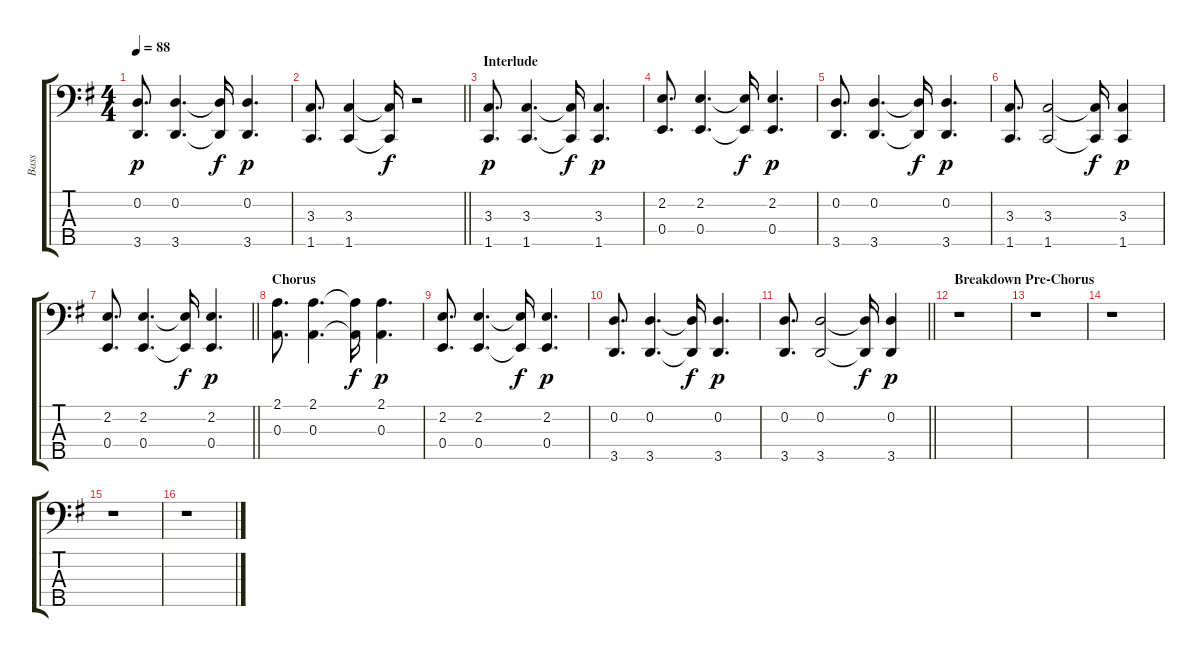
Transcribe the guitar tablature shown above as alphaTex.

\track ("Bass" "Bass") {instrument electricbasspick}
\staff {score tabs}
\tuning (G2 D2 A1 E1 B0) {hide}
\ts (4 4)
\tempo 88
\clef f4
\ks eminor
(0.2 3.5).8{d dy p} (0.2 3.5).4{d} (0.2{t} 3.5{t}).16{dy f} (0.2 3.5).4{d dy p} |
\barLineRight lightlight
(3.3 1.5).8{d} (3.3 1.5).4 (3.3{t} 1.5{t}).16{dy f} r.2 |
\section ("" "Interlude")
(3.3 1.5).8{d dy p} (3.3 1.5).4{d} (3.3{t} 1.5{t}).16{dy f} (3.3 1.5).4{d dy p} |
(2.2 0.4).8{d} (2.2 0.4).4{d} (2.2{t} 0.4{t}).16{dy f} (2.2 0.4).4{d dy p} |
(0.2 3.5).8{d} (0.2 3.5).4{d} (0.2{t} 3.5{t}).16{dy f} (0.2 3.5).4{d dy p} |
(3.3 1.5).8{d} (3.3 1.5).2 (3.3{t} 1.5{t}).16{dy f} (3.3 1.5).4{dy p} |
\barLineRight lightlight
(2.2 0.4).8{d} (2.2 0.4).4{d} (2.2{t} 0.4{t}).16{dy f} (2.2 0.4).4{d dy p} |
\section ("" "Chorus")
(2.1 0.3).8{d} (2.1 0.3).4{d} (2.1{t} 0.3{t}).16{dy f} (2.1 0.3).4{d dy p} |
(2.2 0.4).8{d} (2.2 0.4).4{d} (2.2{t} 0.4{t}).16{dy f} (2.2 0.4).4{d dy p} |
(0.2 3.5).8{d} (0.2 3.5).4{d} (0.2{t} 3.5{t}).16{dy f} (0.2 3.5).4{d dy p} |
\barLineRight lightlight
(0.2 3.5).8{d} (0.2 3.5).2 (0.2{t} 3.5{t}).16{dy f} (0.2 3.5).4{dy p} |
\section ("" "Breakdown Pre-Chorus")
r.1 |
r.1 |
r.1 |
r.1 |
r.1
